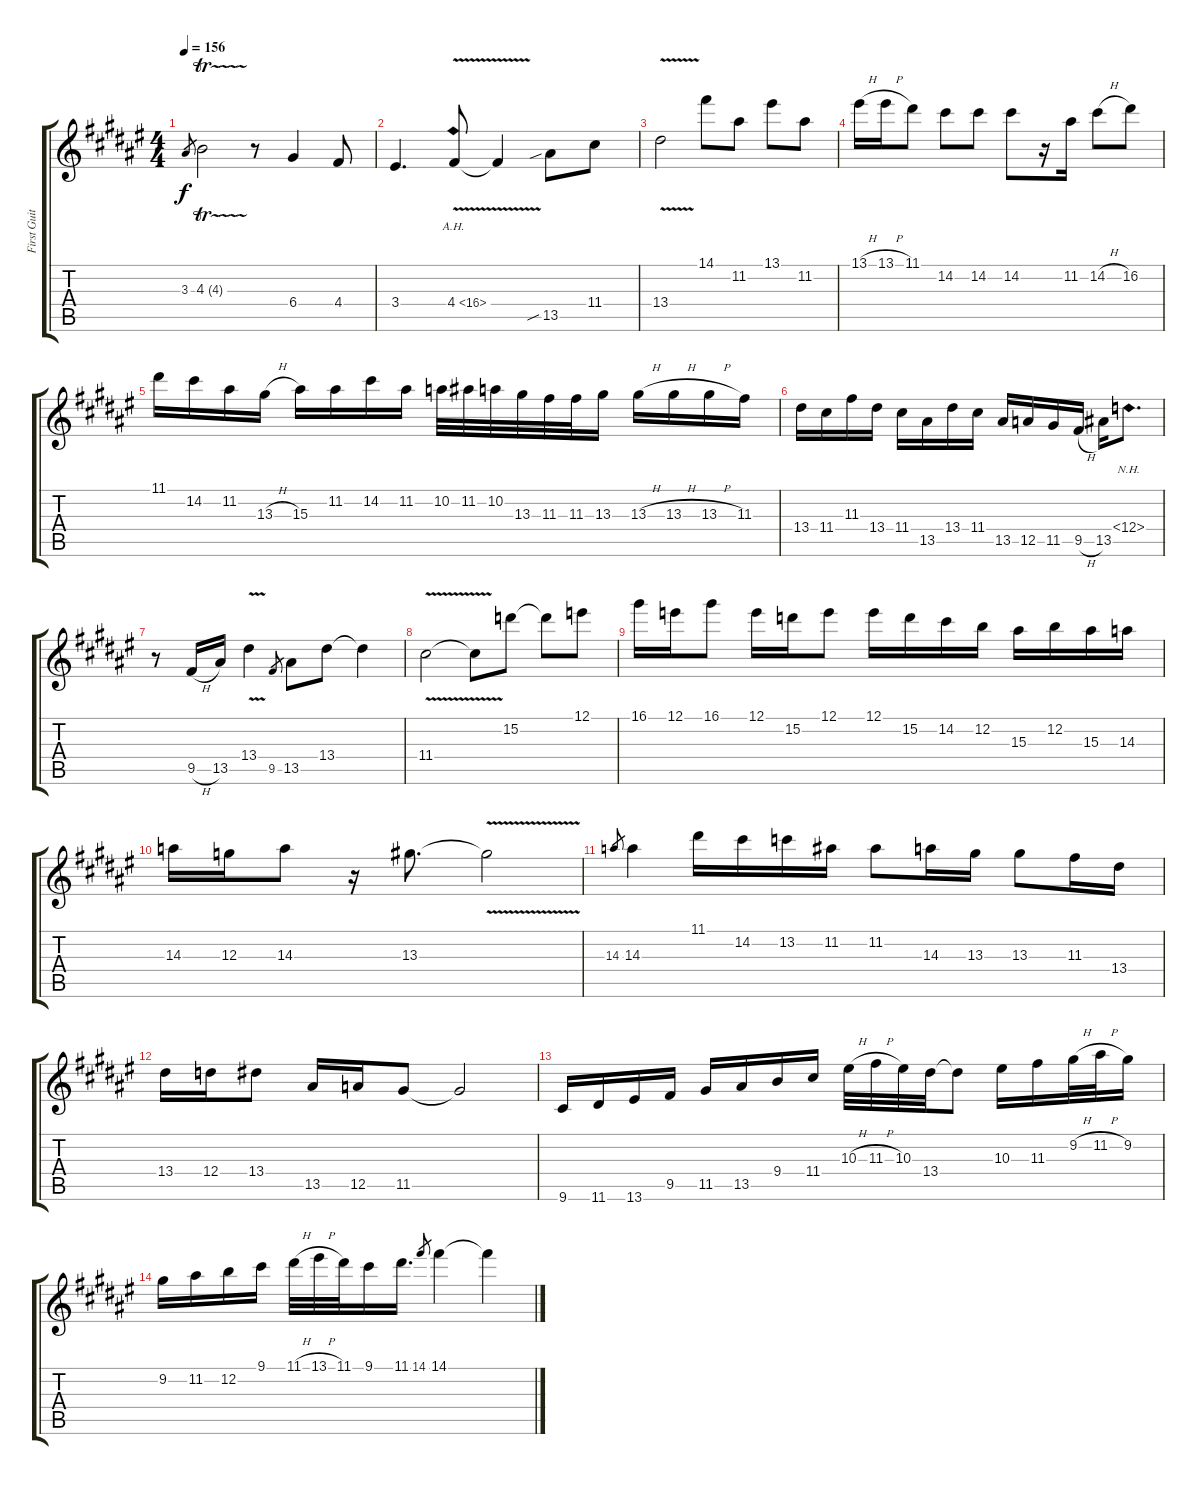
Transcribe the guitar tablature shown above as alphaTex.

\track ("First Guitar" "First Guit") {instrument distortionguitar}
\staff {score tabs}
\tuning (E4 B3 G3 D3 A2 E2) {hide}
\ts (4 4)
\tempo 156
\clef g2
\ks f#
3.3.8{gr dy f} 4.3{tr (4 16)}.2 r.8 6.4.4 4.4.8 |
3.4.4{d} 4.4{ah 12 v}.8 4.4{t}.4 13.5{sib}.8 11.4.8 |
13.4{v}.2 14.1.8 11.2.8 13.1.8 11.2.8 |
13.1{h}.16 13.1{h}.16 11.1.8 14.2.8 14.2.8 14.2.8 r.16 11.2.16 14.2{h}.8 16.2.8 |
11.1.16 14.2.16 11.2.16 13.3{h}.16 15.3.16 11.2.16 14.2.16 11.2.16 10.2.32 11.2.32 10.2.32 13.3.32 11.3.32 11.3.32 13.3.16 13.3{h}.16 13.3{h}.16 13.3{h}.16 11.3.16 |
13.4.16 11.4.16 11.3.16 13.4.16 11.4.16 13.5.16 13.4.16 11.4.16 13.5.16 12.5.16 11.5.16 9.5{h}.16 13.5.16 13.4{nh}.8{d} |
r.8 9.5{h}.16 13.5.16 13.4{v}.4 9.5.8{gr} 13.5.8 13.4.8 13.4{t}.4 |
11.4{v}.2 11.4{t}.8 15.2.8 15.2{t}.8 12.1.8 |
16.1.16 12.1.16 16.1.8 12.1.16 15.2.16 12.1.8 12.1.16 15.2.16 14.2.16 12.2.16 15.3.16 12.2.16 15.3.16 14.3.16 |
14.3.16 12.3.16 14.3.8 r.16 13.3.8{d} 13.3{v t}.2 |
14.3.8{gr} 14.3.4 11.1.16 14.2.16 13.2.16 11.2.16 11.2.8 14.3.16 13.3.16 13.3.8 11.3.16 13.4.16 |
13.4.16 12.4.16 13.4.8 13.5.16 12.5.16 11.5.8 11.5{t}.2 |
9.6.16 11.6.16 13.6.16 9.5.16 11.5.16 13.5.16 9.4.16 11.4.16 10.3{h}.32 11.3{h}.32 10.3.32 13.4.32 13.4{t}.8 10.3.16 11.3.16 9.2{h}.32 11.2{h}.32 9.2.16 |
9.2.16 11.2.16 12.2.16 9.1.16 11.1{h}.32 13.1{h}.32 11.1.32 9.1.16 11.1.16{d} 14.1.8{gr} 14.1.4 14.1{t}.4
